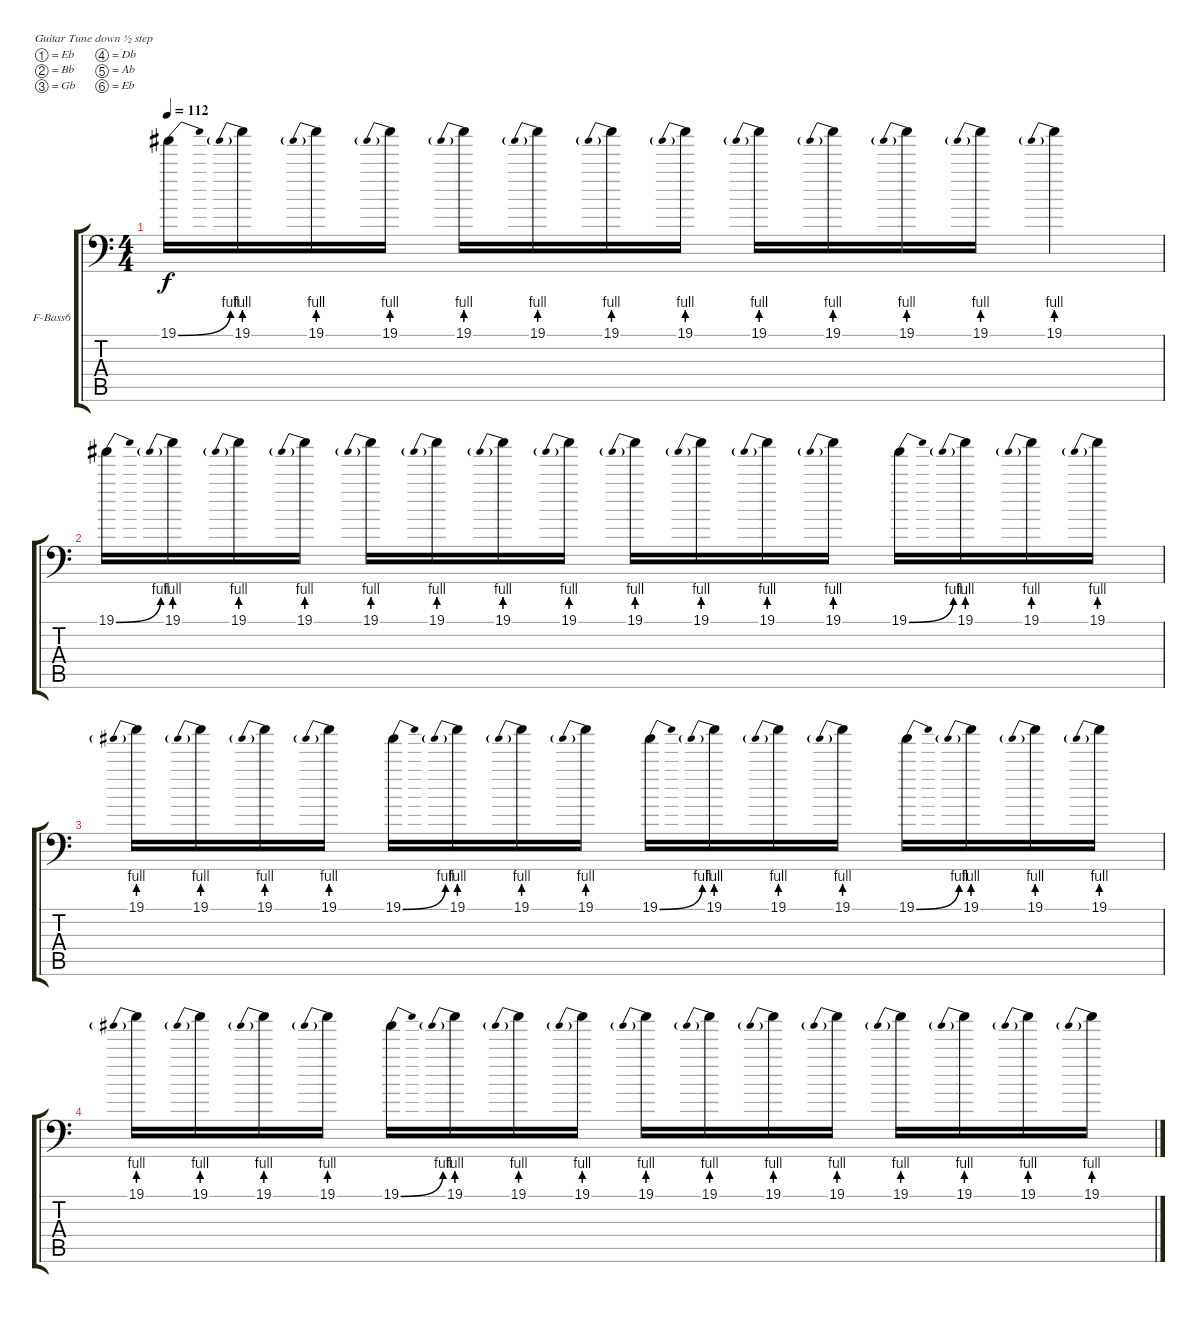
\bracketExtendMode groupsimilarinstruments
\firstSystemTrackNameOrientation horizontal
\otherSystemsTrackNameOrientation horizontal
\track ("Overdub" "F-Bass6") {instrument fretlessbass}
\staff {score tabs}
\tuning (Eb4 Bb3 Gb3 Db3 Ab2 Eb2)
\ts (4 4)
\tempo 112
\clef f4
\ks c
19.1{be (bend 0 0 60 4)}.16{dy f} 19.1{be (prebend 0 4 60 4)}.16 19.1{be (prebend 0 4 60 4)}.16 19.1{be (prebend 0 4 60 4)}.16 19.1{be (prebend 0 4 60 4)}.16 19.1{be (prebend 0 4 60 4)}.16 19.1{be (prebend 0 4 60 4)}.16 19.1{be (prebend 0 4 60 4)}.16 19.1{be (prebend 0 4 60 4)}.16 19.1{be (prebend 0 4 60 4)}.16 19.1{be (prebend 0 4 60 4)}.16 19.1{be (prebend 0 4 60 4)}.16 19.1{be (prebend 0 4 60 4)}.4 |
19.1{be (bend 0 0 60 4)}.16 19.1{be (prebend 0 4 60 4)}.16 19.1{be (prebend 0 4 60 4)}.16 19.1{be (prebend 0 4 60 4)}.16 19.1{be (prebend 0 4 60 4)}.16 19.1{be (prebend 0 4 60 4)}.16 19.1{be (prebend 0 4 60 4)}.16 19.1{be (prebend 0 4 60 4)}.16 19.1{be (prebend 0 4 60 4)}.16 19.1{be (prebend 0 4 60 4)}.16 19.1{be (prebend 0 4 60 4)}.16 19.1{be (prebend 0 4 60 4)}.16 19.1{be (bend 0 0 60 4)}.16 19.1{be (prebend 0 4 60 4)}.16 19.1{be (prebend 0 4 60 4)}.16 19.1{be (prebend 0 4 60 4)}.16 |
19.1{be (prebend 0 4 60 4)}.16 19.1{be (prebend 0 4 60 4)}.16 19.1{be (prebend 0 4 60 4)}.16 19.1{be (prebend 0 4 60 4)}.16 19.1{be (bend 0 0 60 4)}.16 19.1{be (prebend 0 4 60 4)}.16 19.1{be (prebend 0 4 60 4)}.16 19.1{be (prebend 0 4 60 4)}.16 19.1{be (bend 0 0 60 4)}.16 19.1{be (prebend 0 4 60 4)}.16 19.1{be (prebend 0 4 60 4)}.16 19.1{be (prebend 0 4 60 4)}.16 19.1{be (bend 0 0 60 4)}.16 19.1{be (prebend 0 4 60 4)}.16 19.1{be (prebend 0 4 60 4)}.16 19.1{be (prebend 0 4 60 4)}.16 |
19.1{be (prebend 0 4 60 4)}.16 19.1{be (prebend 0 4 60 4)}.16 19.1{be (prebend 0 4 60 4)}.16 19.1{be (prebend 0 4 60 4)}.16 19.1{be (bend 0 0 60 4)}.16 19.1{be (prebend 0 4 60 4)}.16 19.1{be (prebend 0 4 60 4)}.16 19.1{be (prebend 0 4 60 4)}.16 19.1{be (prebend 0 4 60 4)}.16 19.1{be (prebend 0 4 60 4)}.16 19.1{be (prebend 0 4 60 4)}.16 19.1{be (prebend 0 4 60 4)}.16 19.1{be (prebend 0 4 60 4)}.16 19.1{be (prebend 0 4 60 4)}.16 19.1{be (prebend 0 4 60 4)}.16 19.1{be (prebend 0 4 60 4)}.16
